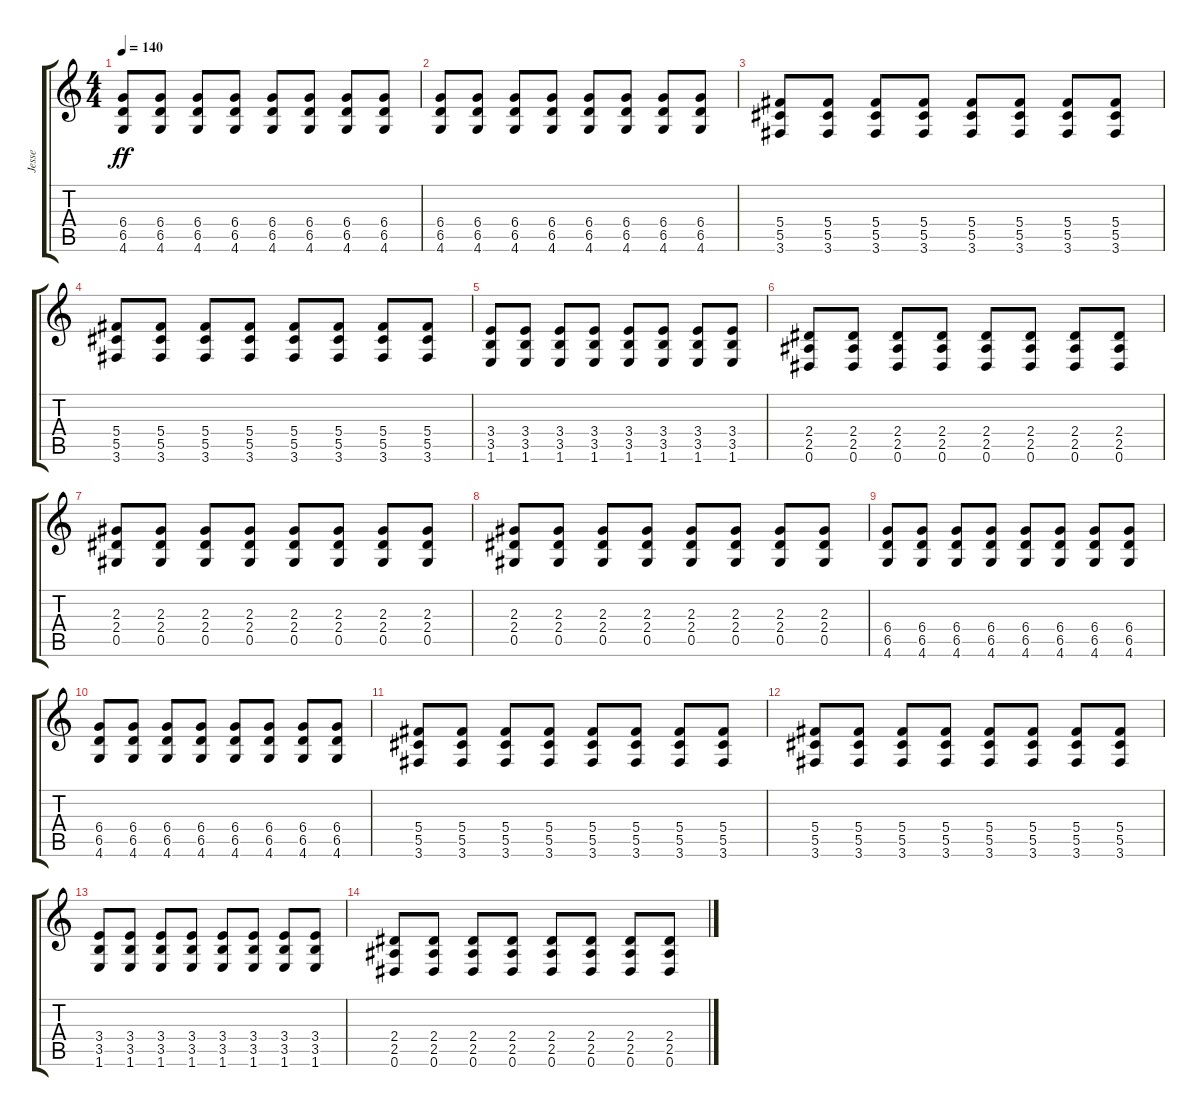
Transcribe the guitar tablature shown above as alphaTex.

\track ("Jesse" "Jesse") {instrument overdrivenguitar}
\staff {score tabs}
\tuning (Eb4 Bb3 Gb3 Db3 Ab2 Eb2) {hide}
\ts (4 4)
\tempo 140
\clef g2
\ks c
(6.4 6.5 4.6).8{dy ff} (6.4 6.5 4.6).8 (6.4 6.5 4.6).8 (6.4 6.5 4.6).8 (6.4 6.5 4.6).8 (6.4 6.5 4.6).8 (6.4 6.5 4.6).8 (6.4 6.5 4.6).8 |
(6.4 6.5 4.6).8 (6.4 6.5 4.6).8 (6.4 6.5 4.6).8 (6.4 6.5 4.6).8 (6.4 6.5 4.6).8 (6.4 6.5 4.6).8 (6.4 6.5 4.6).8 (6.4 6.5 4.6).8 |
(5.4 5.5 3.6).8 (5.4 5.5 3.6).8 (5.4 5.5 3.6).8 (5.4 5.5 3.6).8 (5.4 5.5 3.6).8 (5.4 5.5 3.6).8 (5.4 5.5 3.6).8 (5.4 5.5 3.6).8 |
(5.4 5.5 3.6).8 (5.4 5.5 3.6).8 (5.4 5.5 3.6).8 (5.4 5.5 3.6).8 (5.4 5.5 3.6).8 (5.4 5.5 3.6).8 (5.4 5.5 3.6).8 (5.4 5.5 3.6).8 |
(3.4 3.5 1.6).8 (3.4 3.5 1.6).8 (3.4 3.5 1.6).8 (3.4 3.5 1.6).8 (3.4 3.5 1.6).8 (3.4 3.5 1.6).8 (3.4 3.5 1.6).8 (3.4 3.5 1.6).8 |
(2.4 2.5 0.6).8 (2.4 2.5 0.6).8 (2.4 2.5 0.6).8 (2.4 2.5 0.6).8 (2.4 2.5 0.6).8 (2.4 2.5 0.6).8 (2.4 2.5 0.6).8 (2.4 2.5 0.6).8 |
(2.3 2.4 0.5).8 (2.3 2.4 0.5).8 (2.3 2.4 0.5).8 (2.3 2.4 0.5).8 (2.3 2.4 0.5).8 (2.3 2.4 0.5).8 (2.3 2.4 0.5).8 (2.3 2.4 0.5).8 |
(2.3 2.4 0.5).8 (2.3 2.4 0.5).8 (2.3 2.4 0.5).8 (2.3 2.4 0.5).8 (2.3 2.4 0.5).8 (2.3 2.4 0.5).8 (2.3 2.4 0.5).8 (2.3 2.4 0.5).8 |
(6.4 6.5 4.6).8 (6.4 6.5 4.6).8 (6.4 6.5 4.6).8 (6.4 6.5 4.6).8 (6.4 6.5 4.6).8 (6.4 6.5 4.6).8 (6.4 6.5 4.6).8 (6.4 6.5 4.6).8 |
(6.4 6.5 4.6).8 (6.4 6.5 4.6).8 (6.4 6.5 4.6).8 (6.4 6.5 4.6).8 (6.4 6.5 4.6).8 (6.4 6.5 4.6).8 (6.4 6.5 4.6).8 (6.4 6.5 4.6).8 |
(5.4 5.5 3.6).8 (5.4 5.5 3.6).8 (5.4 5.5 3.6).8 (5.4 5.5 3.6).8 (5.4 5.5 3.6).8 (5.4 5.5 3.6).8 (5.4 5.5 3.6).8 (5.4 5.5 3.6).8 |
(5.4 5.5 3.6).8 (5.4 5.5 3.6).8 (5.4 5.5 3.6).8 (5.4 5.5 3.6).8 (5.4 5.5 3.6).8 (5.4 5.5 3.6).8 (5.4 5.5 3.6).8 (5.4 5.5 3.6).8 |
(3.4 3.5 1.6).8 (3.4 3.5 1.6).8 (3.4 3.5 1.6).8 (3.4 3.5 1.6).8 (3.4 3.5 1.6).8 (3.4 3.5 1.6).8 (3.4 3.5 1.6).8 (3.4 3.5 1.6).8 |
(2.4 2.5 0.6).8 (2.4 2.5 0.6).8 (2.4 2.5 0.6).8 (2.4 2.5 0.6).8 (2.4 2.5 0.6).8 (2.4 2.5 0.6).8 (2.4 2.5 0.6).8 (2.4 2.5 0.6).8
